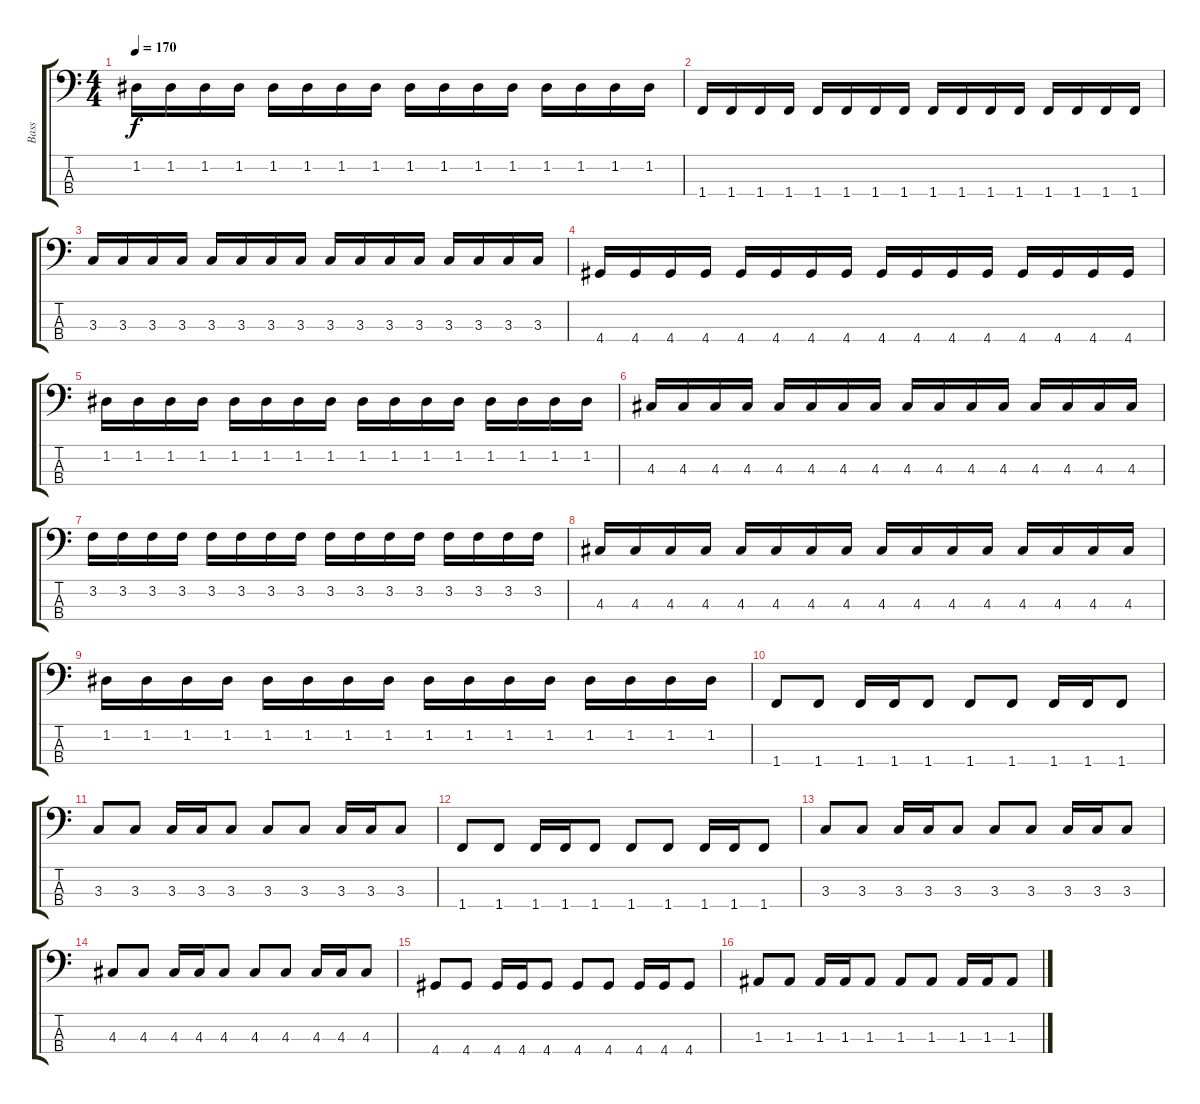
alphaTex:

\track ("Bass" "Bass") {instrument electricbassfinger}
\staff {score tabs}
\tuning (G2 D2 A1 E1) {hide}
\ts (4 4)
\tempo 170
\clef f4
\ks c
1.2.16{dy f} 1.2.16 1.2.16 1.2.16 1.2.16 1.2.16 1.2.16 1.2.16 1.2.16 1.2.16 1.2.16 1.2.16 1.2.16 1.2.16 1.2.16 1.2.16 |
1.4.16 1.4.16 1.4.16 1.4.16 1.4.16 1.4.16 1.4.16 1.4.16 1.4.16 1.4.16 1.4.16 1.4.16 1.4.16 1.4.16 1.4.16 1.4.16 |
3.3.16 3.3.16 3.3.16 3.3.16 3.3.16 3.3.16 3.3.16 3.3.16 3.3.16 3.3.16 3.3.16 3.3.16 3.3.16 3.3.16 3.3.16 3.3.16 |
4.4.16 4.4.16 4.4.16 4.4.16 4.4.16 4.4.16 4.4.16 4.4.16 4.4.16 4.4.16 4.4.16 4.4.16 4.4.16 4.4.16 4.4.16 4.4.16 |
1.2.16 1.2.16 1.2.16 1.2.16 1.2.16 1.2.16 1.2.16 1.2.16 1.2.16 1.2.16 1.2.16 1.2.16 1.2.16 1.2.16 1.2.16 1.2.16 |
4.3.16 4.3.16 4.3.16 4.3.16 4.3.16 4.3.16 4.3.16 4.3.16 4.3.16 4.3.16 4.3.16 4.3.16 4.3.16 4.3.16 4.3.16 4.3.16 |
3.2.16 3.2.16 3.2.16 3.2.16 3.2.16 3.2.16 3.2.16 3.2.16 3.2.16 3.2.16 3.2.16 3.2.16 3.2.16 3.2.16 3.2.16 3.2.16 |
4.3.16 4.3.16 4.3.16 4.3.16 4.3.16 4.3.16 4.3.16 4.3.16 4.3.16 4.3.16 4.3.16 4.3.16 4.3.16 4.3.16 4.3.16 4.3.16 |
1.2.16 1.2.16 1.2.16 1.2.16 1.2.16 1.2.16 1.2.16 1.2.16 1.2.16 1.2.16 1.2.16 1.2.16 1.2.16 1.2.16 1.2.16 1.2.16 |
1.4.8 1.4.8 1.4.16 1.4.16 1.4.8 1.4.8 1.4.8 1.4.16 1.4.16 1.4.8 |
3.3.8 3.3.8 3.3.16 3.3.16 3.3.8 3.3.8 3.3.8 3.3.16 3.3.16 3.3.8 |
1.4.8 1.4.8 1.4.16 1.4.16 1.4.8 1.4.8 1.4.8 1.4.16 1.4.16 1.4.8 |
3.3.8 3.3.8 3.3.16 3.3.16 3.3.8 3.3.8 3.3.8 3.3.16 3.3.16 3.3.8 |
4.3.8 4.3.8 4.3.16 4.3.16 4.3.8 4.3.8 4.3.8 4.3.16 4.3.16 4.3.8 |
4.4.8 4.4.8 4.4.16 4.4.16 4.4.8 4.4.8 4.4.8 4.4.16 4.4.16 4.4.8 |
1.3.8 1.3.8 1.3.16 1.3.16 1.3.8 1.3.8 1.3.8 1.3.16 1.3.16 1.3.8
